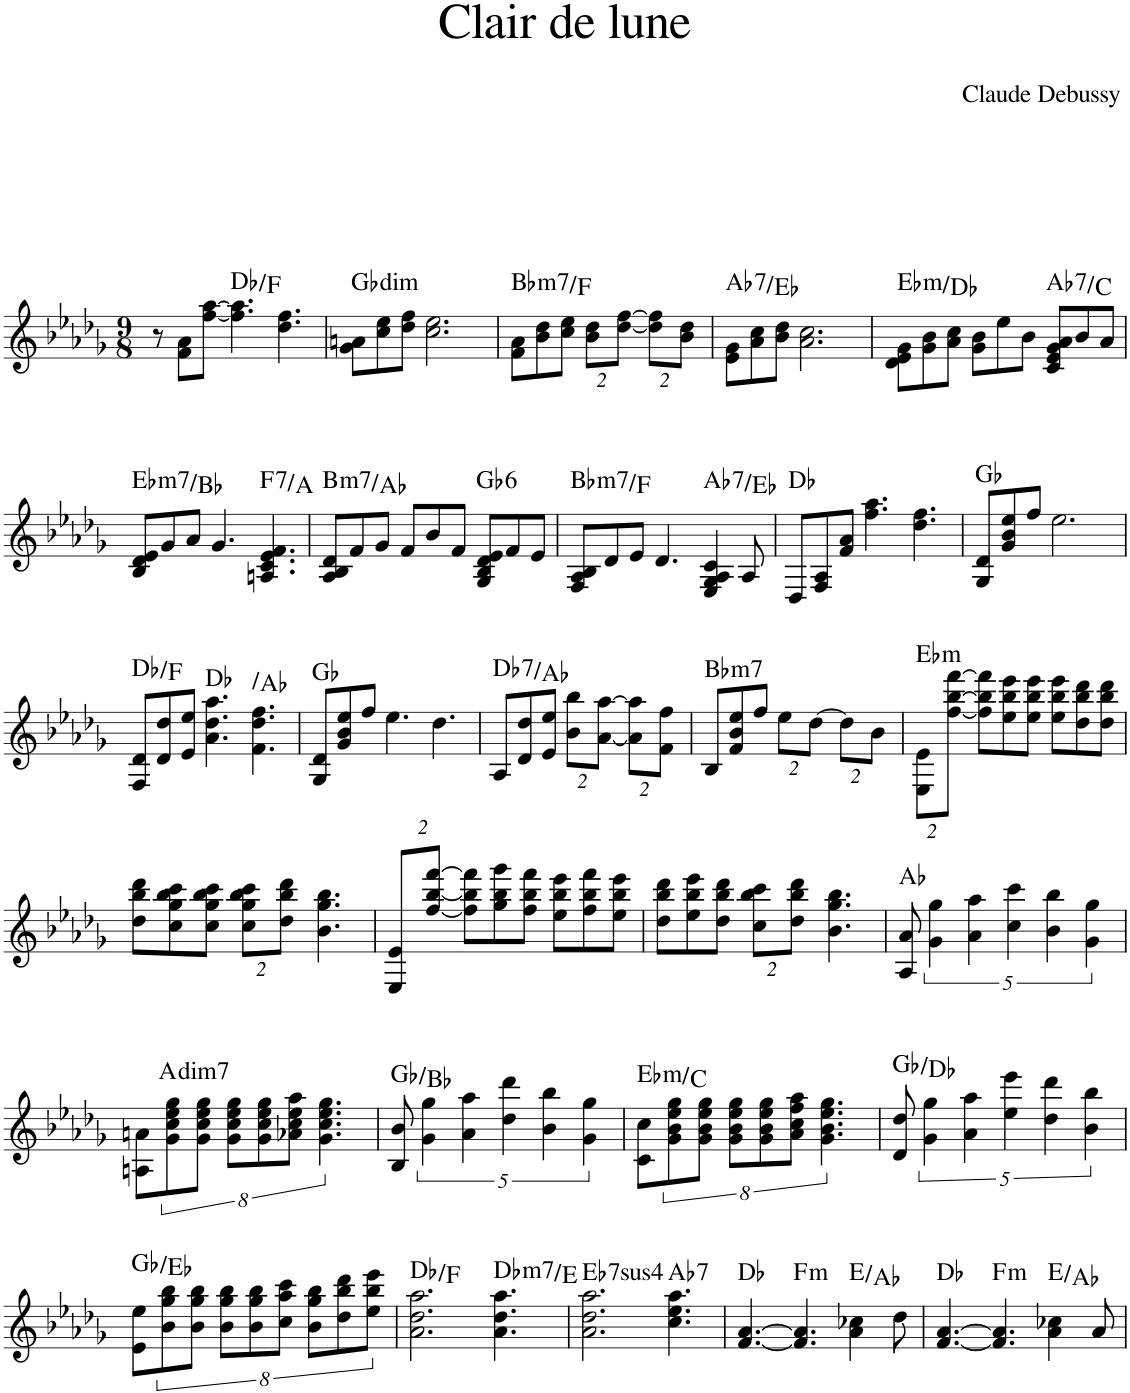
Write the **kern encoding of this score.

**kern	**harte
*part1	*part1
*staff1	*
*I"Piano	*
*I'Pno.	*
*clefG2	*
*k[b-e-a-d-g-]	*
*M9/8	*
=1	=1
8r	.
8f\ 8a-\L	.
[8ff\ [8aa-\J	.
4.ff\] 4.aa-\]	Db:maj/3
4.dd-\ 4.ff\	.
=2	=2
!	!LO:H:kt=dim
8g-\ 8an\L	Gb:dim
8cc\ 8ee-\	.
8dd-\ 8ff\J	.
2.cc\ 2.ee-\	.
=3	=3
!	!LO:H:kt=m7
8f\ 8a-\L	Bb:min7/5
8b-\ 8dd-\	.
8cc\ 8ee-\J	.
16%3b-\ 16%3dd-\L	.
[4.dd-\ [4.ff\	.
16%3b-\ 16%3dd-\J	.
=4	=4
!	!LO:H:kt=7
8e-\ 8g-\L	Ab:7/5
8a-\ 8cc\	.
8b-\ 8dd-\J	.
2.a-\ 2.cc\	.
=5	=5
!	!LO:H:kt=m
8d-\ 8e-\ 8g-\L	Eb:min/b7
8g-\ 8b-\	.
8a-\ 8cc\J	.
8g-\ 8b-\L	.
8ee-\	.
8b-\J	.
!	!LO:H:kt=7
8c/ 8e-/ 8g-/ 8a-/L	Ab:7/3
8b-/	.
8a-/J	.
!!LO:LB:g=z
=6	=6
!	!LO:H:kt=m7
8B-/ 8d-/ 8e-/L	Eb:min7/5
8g-/	.
8a-/J	.
4.g-/	.
!	!LO:H:kt=7
4.An/ 4.c/ 4.e-/ 4.f/	F:7/3
=7	=7
!	!LO:H:kt=m7
8A-/ 8B-/ 8d-/L	B:min7/bb7
8f/	.
8g-/J	.
8f/L	.
8b-/	.
8f/J	.
!	!LO:H:kt=6
8G-/ 8B-/ 8d-/ 8e-/L	Gb:maj6
8f/	.
8e-/J	.
=8	=8
!	!LO:H:kt=m7
8F/ 8A-/ 8B-/L	Bb:min7/5
8d-/	.
8e-/J	.
4.d-/	.
!	!LO:H:kt=7
4E-/ 4G-/ 4A-/ 4c/	Ab:7/5
8A-/	.
=9	=9
8D-/L	Db:maj
8F/ 8A-/	.
8f/ 8a-/J	.
4.ff\ 4.aa-\	.
4.dd-\ 4.ff\	.
=10	=10
8G-/ 8d-/L	Gb:maj
8g-/ 8b-/ 8ee-/	.
8ff/J	.
2.ee-\	.
!!LO:LB:g=z
=11	=11
8F/ 8d-/L	Db:maj/3
8d-/ 8dd-/	.
8e-/ 8ee-/J	.
4.a-\ 4.dd-\ 4.aa-\	Db:maj
!	!LO:H:kt=N.C.
4.f\ 4.dd-\ 4.ff\	N
=12	=12
8G-/ 8d-/L	Gb:maj
8g-/ 8b-/ 8ee-/	.
8ff/J	.
4.ee-\	.
4.dd-\	.
=13	=13
!	!LO:H:kt=7
8A-/L	Db:7/5
8d-/ 8dd-/	.
8e-/ 8ee-/J	.
16%3b-\ 16%3bb-\L	.
[4.a-\ [4.aa-\	.
16%3f\ 16%3ff\J	.
=14	=14
!	!LO:H:kt=m7
8B-/L	Bb:min7
8f/ 8b-/ 8ee-/	.
8ff/J	.
16%3ee-\L	.
[4.dd-\	.
16%3b-\J	.
=15	=15
*Xbrackettup	*
!	!LO:H:kt=m
16%3E-\ 16%3e-\L	Eb:min
[16%3ff\ [16%3bb-\ [16%3fff\J	.
8ff\] 8bb-\] 8fff\]L	.
8ee-\ 8bb-\ 8eee-\	.
8ee-\ 8bb-\ 8eee-\J	.
8ee-\ 8bb-\ 8eee-\L	.
8dd-\ 8bb-\ 8ddd-\	.
8dd-\ 8bb-\ 8ddd-\J	.
!!LO:LB:g=z
=16	=16
8dd-\ 8bb-\ 8ddd-\L	.
8cc\ 8gg-\ 8bb-\ 8ccc\	.
8cc\ 8gg-\ 8bb-\ 8ccc\J	.
16%3cc\ 16%3gg-\ 16%3bb-\ 16%3ccc\L	.
16%3dd-\ 16%3bb-\ 16%3ddd-\J	.
4.b-\ 4.gg-\ 4.bb-\	.
=17	=17
16%3E-/ 16%3e-/L	.
[16%3ff/ [16%3bb-/ [16%3fff/J	.
8ff\] 8bb-\] 8fff\]L	.
8gg-\ 8bb-\ 8ggg-\	.
8ff\ 8bb-\ 8fff\J	.
8ee-\ 8bb-\ 8eee-\L	.
8ff\ 8bb-\ 8fff\	.
8ee-\ 8bb-\ 8eee-\J	.
=18	=18
8dd-\ 8bb-\ 8ddd-\L	.
8ee-\ 8bb-\ 8eee-\	.
8dd-\ 8bb-\ 8ddd-\J	.
16%3cc\ 16%3bb-\ 16%3ccc\L	.
16%3dd-\ 16%3bb-\ 16%3ddd-\J	.
4.b-\ 4.gg-\ 4.bb-\	.
=19	=19
8A-/ 8a-/	Ab:maj
*brackettup	*
5g-\ 5gg-\	.
5a-\ 5aa-\	.
5cc\ 5ccc\	.
5b-\ 5bb-\	.
5g-\ 5gg-\	.
!!LO:LB:g=z
=20	=20
!	!LO:H:kt=dim7
8An\ 8an\L	A:dim7
8g-\ 8cc\ 8ee-\ 8gg-\	.
8g-\ 8cc\ 8ee-\ 8gg-\J	.
8g-\ 8cc\ 8ee-\ 8gg-\L	.
8g-\ 8cc\ 8ee-\ 8gg-\	.
8a-X\ 8cc\ 8ee-\ 8aa-\J	.
4.g-\ 4.cc\ 4.ee-\ 4.gg-\	.
=21	=21
8B-/ 8b-/	Gb:maj/3
5g-\ 5gg-\	.
5a-\ 5aa-\	.
5dd-\ 5ddd-\	.
5b-\ 5bb-\	.
5g-\ 5gg-\	.
=22	=22
!	!LO:H:kt=m
8c\ 8cc\L	Eb:min/6
8g-\ 8b-\ 8ee-\ 8gg-\	.
8g-\ 8b-\ 8ee-\ 8gg-\J	.
8g-\ 8b-\ 8ee-\ 8gg-\L	.
8g-\ 8b-\ 8ee-\ 8gg-\	.
8a-\ 8cc\ 8ff\ 8aa-\J	.
4.g-\ 4.b-\ 4.ee-\ 4.gg-\	.
=23	=23
8d-/ 8dd-/	Gb:maj/5
5g-\ 5gg-\	.
5a-\ 5aa-\	.
5ee-\ 5eee-\	.
5dd-\ 5ddd-\	.
5b-\ 5bb-\	.
!!LO:LB:g=z
=24	=24
8e-\ 8ee-\L	Gb:maj/6
8b-\ 8gg-\ 8bb-\	.
8b-\ 8gg-\ 8bb-\J	.
8b-\ 8gg-\ 8bb-\L	.
8b-\ 8gg-\ 8bb-\	.
8cc\ 8aa-\ 8ccc\J	.
8b-\ 8gg-\ 8bb-\L	.
8dd-\ 8bb-\ 8ddd-\	.
8ee-\ 8bb-\ 8eee-\J	.
=25	=25
2.a-\ 2.dd-\ 2.aa-\	Db:maj/3
!	!LO:H:kt=m7
4.a-\ 4.dd-\ 4.aa-\	Db:min7/#2
=26	=26
!	!LO:H:kt=74
2.a-\ 2.dd-\ 2.aa-\	Eb:sus4(7)
!	!LO:H:kt=7
4.cc\ 4.ee-\ 4.aa-\	Ab:7
=27	=27
[4.f/ [4.a-/	Db:maj
!	!LO:H:kt=m
4.f/] 4.a-/]	F:min
4a-\ 4cc-X\	E:maj/b4
8dd-\	.
=28	=28
[4.f/ [4.a-/	Db:maj
!	!LO:H:kt=m
4.f/] 4.a-/]	F:min
4a-\ 4cc-X\	E:maj/b4
8a-/	.
=	=
*-	*-
